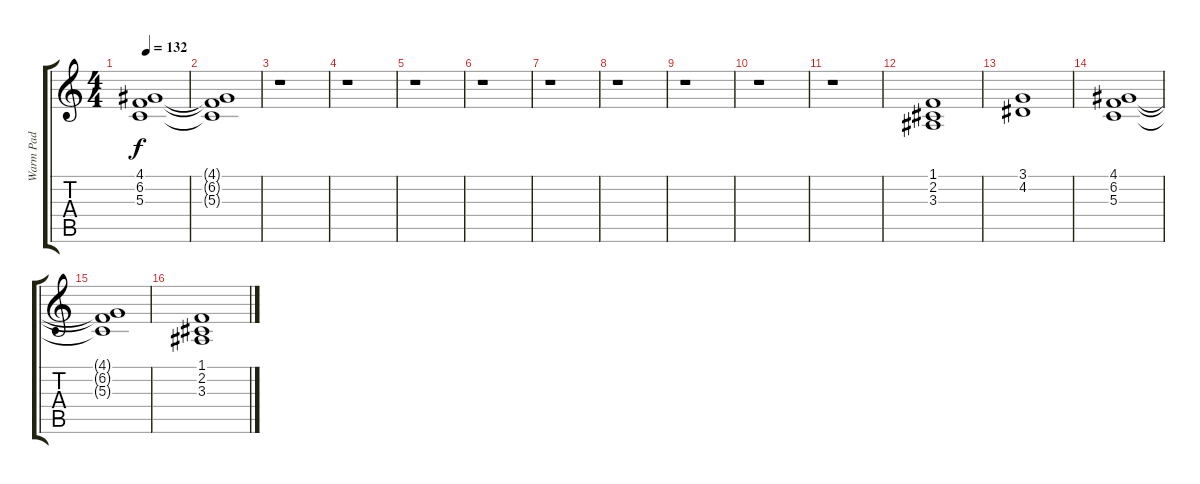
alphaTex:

\track ("Warm Pad" "Warm Pad") {instrument pad2warm}
\staff {score tabs}
\tuning (E4 B3 G3 D3 A2 E2) {hide}
\ts (4 4)
\tempo 132
\clef g2
\ks c
(4.1 6.2 5.3).1{dy f} |
(4.1{t} 6.2{t} 5.3{t}).1 |
r.1 |
r.1 |
r.1 |
r.1 |
r.1 |
r.1 |
r.1 |
r.1 |
r.1 |
(1.1 2.2 3.3).1 |
(3.1 4.2).1 |
(4.1 6.2 5.3).1 |
(4.1{t} 6.2{t} 5.3{t}).1 |
(1.1 2.2 3.3).1
